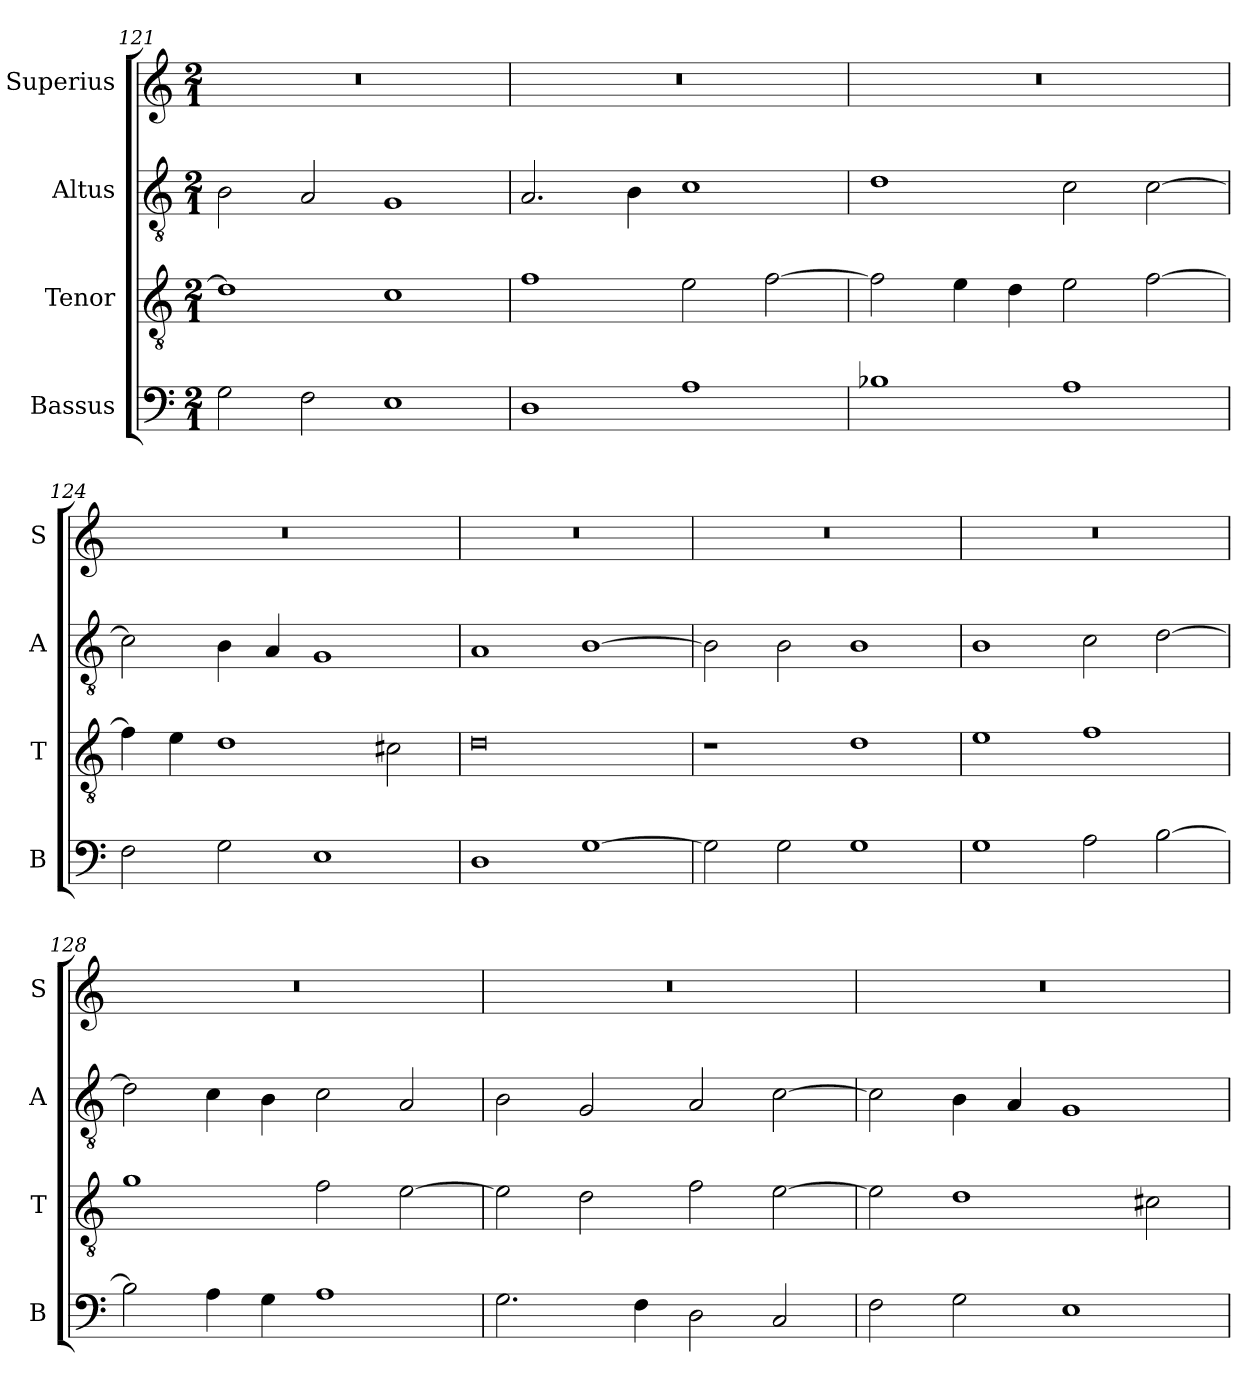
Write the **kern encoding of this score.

**kern	**kern	**kern	**kern
*part4	*part3	*part2	*part1
*staff4	*staff3	*staff2	*staff1
*I"Bassus	*I"Tenor	*I"Altus	*I"Superius
*I'B	*I'T	*I'A	*I'S
*clefF4	*clefGv2	*clefGv2	*clefG2
*k[]	*k[]	*k[]	*k[]
*M2/1	*M2/1	*M2/1	*M2/1
=121	=121	=121	=121
2G\	1d]	2B\	0r
2F\	.	2A/	.
1E	1c	1G	.
=122	=122	=122	=122
1D	1f	2.A/	0r
.	.	4B\	.
1A	2e\	1c	.
.	[2f\	.	.
=123	=123	=123	=123
1B-X	2f\]	1d	0r
.	4e\	.	.
.	4d\	.	.
1A	2e\	2c\	.
.	[2f\	[2c\	.
=124	=124	=124	=124
2F\	4f\]	2c\]	0r
.	4e\	.	.
2G\	1d	4B\	.
.	.	4A/	.
1E	.	1G	.
.	2c#X\	.	.
=125	=125	=125	=125
1D	0d	1A	0r
[1G	.	[1B	.
=126	=126	=126	=126
2G\]	1r	2B\]	0r
2G\	.	2B\	.
1G	1d	1B	.
=127	=127	=127	=127
1G	1e	1B	0r
2A\	1f	2c\	.
[2B\	.	[2d\	.
=128	=128	=128	=128
2B\]	1g	2d\]	0r
4A\	.	4c\	.
4G\	.	4B\	.
1A	2f\	2c\	.
.	[2e\	2A/	.
=129	=129	=129	=129
2.G\	2e\]	2B\	0r
.	2d\	2G/	.
4F\	.	.	.
2D\	2f\	2A/	.
2C/	[2e\	[2c\	.
=130	=130	=130	=130
2F\	2e\]	2c\]	0r
2G\	1d	4B\	.
.	.	4A/	.
1E	.	1G	.
.	2c#X\	.	.
=	=	=	=
*-	*-	*-	*-
